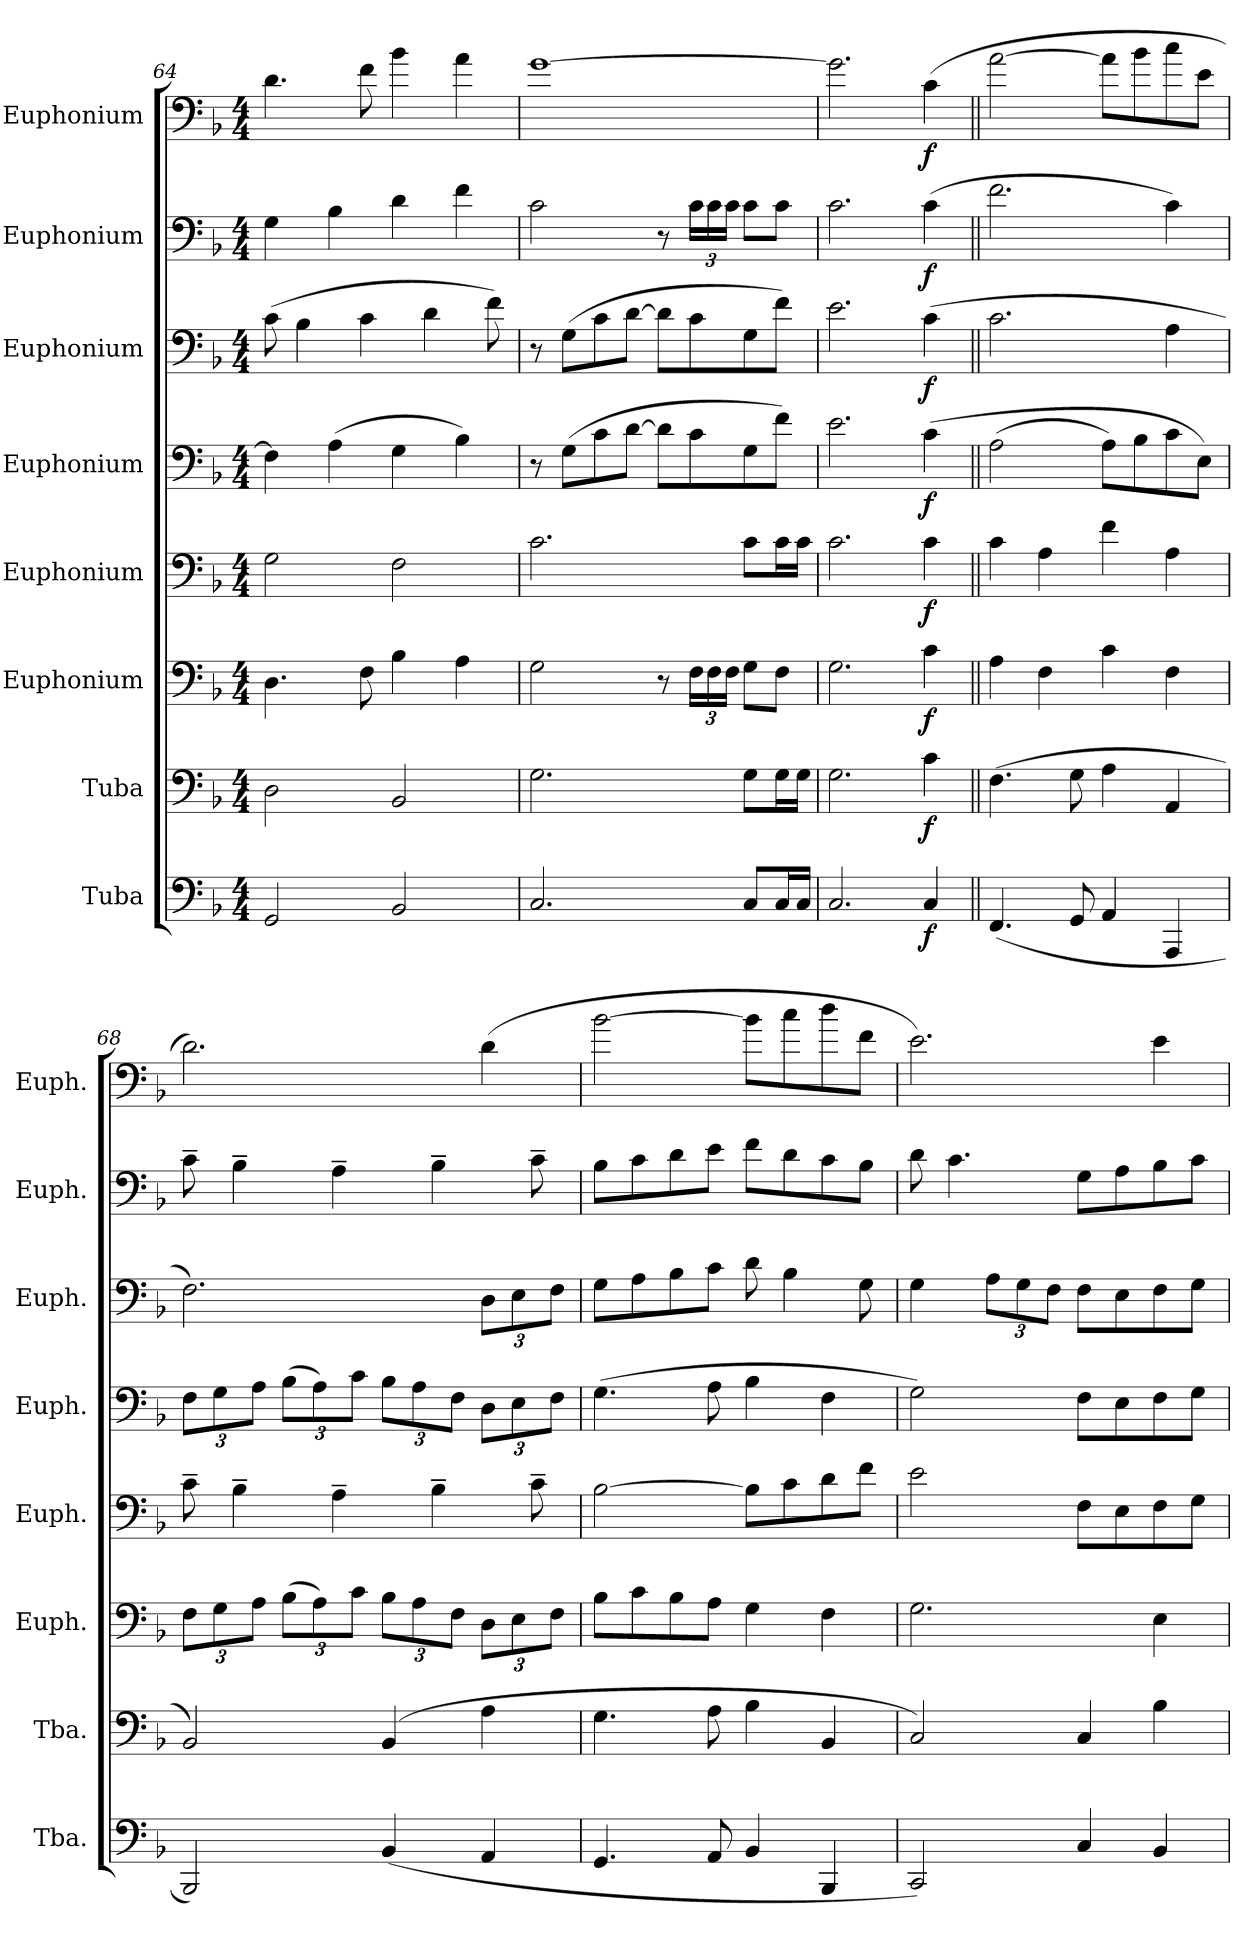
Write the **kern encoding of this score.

**kern	**dynam	**kern	**dynam	**kern	**dynam	**kern	**dynam	**kern	**dynam	**kern	**dynam	**kern	**dynam	**kern	**dynam
*part8	*part8	*part7	*part7	*part6	*part6	*part5	*part5	*part4	*part4	*part3	*part3	*part2	*part2	*part1	*part1
*staff8	*staff8	*staff7	*staff7	*staff6	*staff6	*staff5	*staff5	*staff4	*staff4	*staff3	*staff3	*staff2	*staff2	*staff1	*staff1
*I"Tuba	*	*I"Tuba	*	*I"Euphonium	*	*I"Euphonium	*	*I"Euphonium	*	*I"Euphonium	*	*I"Euphonium	*	*I"Euphonium	*
*I'Tba.	*	*I'Tba.	*	*I'Euph.	*	*I'Euph.	*	*I'Euph.	*	*I'Euph.	*	*I'Euph.	*	*I'Euph.	*
*clefF4	*	*clefF4	*	*clefF4	*	*clefF4	*	*clefF4	*	*clefF4	*	*clefF4	*	*clefF4	*
*k[b-]	*	*k[b-]	*	*k[b-]	*	*k[b-]	*	*k[b-]	*	*k[b-]	*	*k[b-]	*	*k[b-]	*
*M4/4	*	*M4/4	*	*M4/4	*	*M4/4	*	*M4/4	*	*M4/4	*	*M4/4	*	*M4/4	*
=64	=64	=64	=64	=64	=64	=64	=64	=64	=64	=64	=64	=64	=64	=64	=64
2GG/	.	2D\	.	4.D\	.	2G\	.	4F\]	.	(>8c\	.	4G\	.	4.d\	.
.	.	.	.	.	.	.	.	.	.	4B-\	.	.	.	.	.
.	.	.	.	.	.	.	.	(>4A\	.	.	.	4B-\	.	.	.
.	.	.	.	8F\	.	.	.	.	.	4c\	.	.	.	8f\	.
2BB-/	.	2BB-/	.	4B-\	.	2F\	.	4G\	.	.	.	4d\	.	4b-\	.
.	.	.	.	.	.	.	.	.	.	4d\	.	.	.	.	.
.	.	.	.	4A\	.	.	.	4B-\)	.	.	.	4f\	.	4a\	.
.	.	.	.	.	.	.	.	.	.	8f\)	.	.	.	.	.
=65	=65	=65	=65	=65	=65	=65	=65	=65	=65	=65	=65	=65	=65	=65	=65
2.C/	.	2.G\	.	2G\	.	2.c\	.	8r	.	8r	.	2c\	.	[1g	.
.	.	.	.	.	.	.	.	(>8G\L	.	(>8G\L	.	.	.	.	.
.	.	.	.	.	.	.	.	8c\	.	8c\	.	.	.	.	.
.	.	.	.	.	.	.	.	[8d\J	.	[8d\J	.	.	.	.	.
.	.	.	.	8r	.	.	.	8d\L]	.	8d\L]	.	8r	.	.	.
*	*	*	*	*Xbrackettup	*	*	*	*	*	*	*	*Xbrackettup	*	*	*
.	.	.	.	24F\LL	.	.	.	8c\	.	8c\	.	24c\LL	.	.	.
.	.	.	.	24F\	.	.	.	.	.	.	.	24c\	.	.	.
.	.	.	.	24F\JJ	.	.	.	.	.	.	.	24c\JJ	.	.	.
8C/L	.	8G\L	.	8G\L	.	8c\L	.	8G\	.	8G\	.	8c\L	.	.	.
16C/L	.	16G\L	.	8F\J	.	16c\L	.	8f\J)	.	8f\J)	.	8c\J	.	.	.
16C/JJ	.	16G\JJ	.	.	.	16c\JJ	.	.	.	.	.	.	.	.	.
=66	=66	=66	=66	=66	=66	=66	=66	=66	=66	=66	=66	=66	=66	=66	=66
2.C/	.	2.G\	.	2.G\	.	2.c\	.	2.e\	.	2.e\	.	2.c\	.	2.g\]	.
!	!LO:DY:b	!	!LO:DY:b	!	!LO:DY:b	!	!LO:DY:b	!	!LO:DY:b	!	!LO:DY:b	!	!LO:DY:b	!	!LO:DY:b
4C/	f	4c\	f	4c\	f	4c\	f	(>4c\	f	(>4c\	f	(>4c\	f	(>4c\	f
=67||	=67||	=67||	=67||	=67||	=67||	=67||	=67||	=67||	=67||	=67||	=67||	=67||	=67||	=67||	=67||
(<4.FF/	.	(>4.F\	.	4A\	.	4c\	.	(>2A\	.	2.c\	.	2.f\	.	[2a\	.
.	.	.	.	4F\	.	4A\	.	.	.	.	.	.	.	.	.
8GG/	.	8G\	.	.	.	.	.	.	.	.	.	.	.	.	.
4AA/	.	4A\	.	4c\	.	4f\	.	8A\L)	.	.	.	.	.	8a\L]	.
.	.	.	.	.	.	.	.	8B-\	.	.	.	.	.	8b-\	.
4AAA/	.	4AA/	.	4F\	.	4A\	.	8c\	.	4A\	.	4c\)	.	8cc\	.
.	.	.	.	.	.	.	.	8E\J)	.	.	.	.	.	8e\J	.
!!LO:LB:g=z
=68	=68	=68	=68	=68	=68	=68	=68	=68	=68	=68	=68	=68	=68	=68	=68
*	*	*	*	*	*	*	*	*Xbrackettup	*	*	*	*	*	*	*
2BBB-/)	.	2BB-/)	.	12F\L	.	8c~\	.	12F\L	.	2.F\)	.	8c~\	.	2.d\)	.
.	.	.	.	12G\	.	.	.	12G\	.	.	.	.	.	.	.
.	.	.	.	.	.	4B-~\	.	.	.	.	.	4B-~\	.	.	.
.	.	.	.	12A\J	.	.	.	12A\J	.	.	.	.	.	.	.
.	.	.	.	(>12B-\L	.	.	.	(>12B-\L	.	.	.	.	.	.	.
.	.	.	.	12A\)	.	.	.	12A\)	.	.	.	.	.	.	.
.	.	.	.	.	.	4A~\	.	.	.	.	.	4A~\	.	.	.
.	.	.	.	12c\J	.	.	.	12c\J	.	.	.	.	.	.	.
(>4BB-/	.	(>4BB-/	.	12B-\L	.	.	.	12B-\L	.	.	.	.	.	.	.
.	.	.	.	12A\	.	.	.	12A\	.	.	.	.	.	.	.
.	.	.	.	.	.	4B-~\	.	.	.	.	.	4B-~\	.	.	.
.	.	.	.	12F\J	.	.	.	12F\J	.	.	.	.	.	.	.
*	*	*	*	*	*	*	*	*	*	*Xbrackettup	*	*	*	*	*
4AA/	.	4A\	.	12D\L	.	.	.	12D\L	.	12D\L	.	.	.	(>4d\	.
.	.	.	.	12E\	.	.	.	12E\	.	12E\	.	.	.	.	.
.	.	.	.	.	.	8c~\	.	.	.	.	.	8c~\	.	.	.
.	.	.	.	12F\J	.	.	.	12F\J	.	12F\J	.	.	.	.	.
=69	=69	=69	=69	=69	=69	=69	=69	=69	=69	=69	=69	=69	=69	=69	=69
4.GG/	.	4.G\	.	8B-\L	.	[2B-\	.	(>4.G\	.	8G\L	.	8B-\L	.	[2b-\	.
.	.	.	.	8c\	.	.	.	.	.	8A\	.	8c\	.	.	.
.	.	.	.	8B-\	.	.	.	.	.	8B-\	.	8d\	.	.	.
8AA/	.	8A\	.	8A\J	.	.	.	8A\	.	8c\J	.	8e\J	.	.	.
4BB-/	.	4B-\	.	4G\	.	8B-\L]	.	4B-\	.	8d\	.	8f\L	.	8b-\L]	.
.	.	.	.	.	.	8c\	.	.	.	4B-\	.	8d\	.	8cc\	.
4BBB-/	.	4BB-/	.	4F\	.	8d\	.	4F\	.	.	.	8c\	.	8dd\	.
.	.	.	.	.	.	8f\J	.	.	.	8G\	.	8B-\J	.	8f\J	.
=70	=70	=70	=70	=70	=70	=70	=70	=70	=70	=70	=70	=70	=70	=70	=70
2CC/)	.	2C/)	.	2.G\	.	2e\	.	2G\)	.	4G\	.	8d\	.	2.e\)	.
.	.	.	.	.	.	.	.	.	.	.	.	4.c\	.	.	.
.	.	.	.	.	.	.	.	.	.	12A\L	.	.	.	.	.
.	.	.	.	.	.	.	.	.	.	12G\	.	.	.	.	.
.	.	.	.	.	.	.	.	.	.	12F\J	.	.	.	.	.
4C/	.	4C/	.	.	.	8F\L	.	8F\L	.	8F\L	.	8G\L	.	.	.
.	.	.	.	.	.	8E\	.	8E\	.	8E\	.	8A\	.	.	.
4BB-/	.	4B-\	.	4E\	.	8F\	.	8F\	.	8F\	.	8B-\	.	4e\	.
.	.	.	.	.	.	8G\J	.	8G\J	.	8G\J	.	8c\J	.	.	.
=	=	=	=	=	=	=	=	=	=	=	=	=	=	=	=
*-	*-	*-	*-	*-	*-	*-	*-	*-	*-	*-	*-	*-	*-	*-	*-
